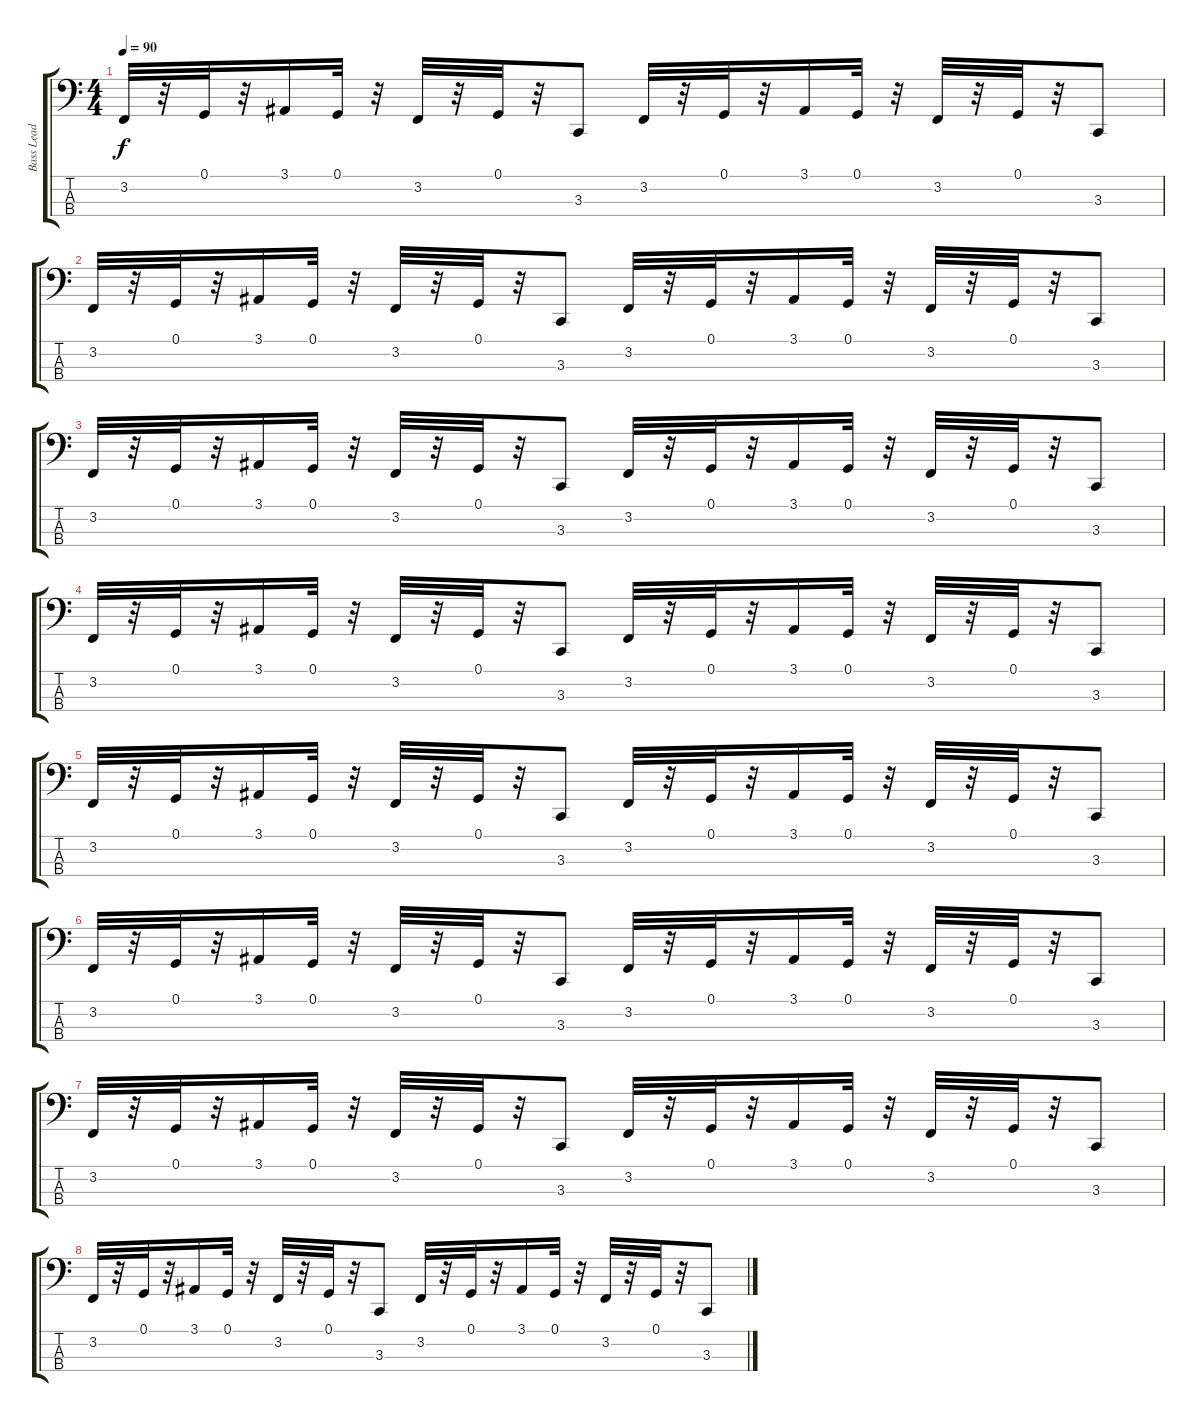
\track ("Bass Lead" "Bass Lead") {instrument lead8bassandlead}
\staff {score tabs}
\tuning (G2 D2 A1 E1) {hide}
\ts (4 4)
\tempo 90
\clef f4
\ks c
3.2.32{dy f volume 6} r.32 0.1.32{volume 6} r.32 3.1.16 0.1.32{volume 6} r.32 3.2.32{volume 6} r.32 0.1.32 r.32 3.3.8{volume 6} 3.2.32{volume 6} r.32 0.1.32{volume 6} r.32 3.1.16 0.1.32{volume 6} r.32 3.2.32{volume 7} r.32 0.1.32 r.32 3.3.8{volume 7} |
3.2.32{volume 7} r.32 0.1.32{volume 7} r.32 3.1.16 0.1.32{volume 7} r.32 3.2.32{volume 7} r.32 0.1.32 r.32 3.3.8{volume 7} 3.2.32{volume 8} r.32 0.1.32{volume 8} r.32 3.1.16{volume 8} 0.1.32 r.32 3.2.32{volume 8} r.32 0.1.32 r.32 3.3.8{volume 8} |
3.2.32{volume 8} r.32 0.1.32{volume 8} r.32 3.1.16{volume 8} 0.1.32 r.32 3.2.32{volume 8} r.32 0.1.32 r.32 3.3.8{volume 9} 3.2.32{volume 9} r.32 0.1.32{volume 9} r.32 3.1.16{volume 9} 0.1.32 r.32 3.2.32{volume 9} r.32 0.1.32{volume 9} r.32 3.3.8 |
3.2.32{volume 9} r.32 0.1.32{volume 10} r.32 3.1.16{volume 10} 0.1.32 r.32 3.2.32{volume 10} r.32 0.1.32{volume 10} r.32 3.3.8 3.2.32{volume 10} r.32 0.1.32 r.32 3.1.16{volume 10} 0.1.32 r.32 3.2.32{volume 10} r.32 0.1.32{volume 10} r.32 3.3.8 |
3.2.32{volume 11} r.32 0.1.32 r.32 3.1.16{volume 11} 0.1.32 r.32 3.2.32{volume 11} r.32 0.1.32{volume 11} r.32 3.3.8 3.2.32{volume 11} r.32 0.1.32{volume 12} r.32 3.1.16 0.1.32 r.32 3.2.32 r.32 0.1.32 r.32 3.3.8 |
3.2.32 r.32 0.1.32 r.32 3.1.16 0.1.32 r.32 3.2.32 r.32 0.1.32 r.32 3.3.8 3.2.32 r.32 0.1.32 r.32 3.1.16 0.1.32 r.32 3.2.32 r.32 0.1.32 r.32 3.3.8 |
3.2.32 r.32 0.1.32 r.32 3.1.16 0.1.32 r.32 3.2.32 r.32 0.1.32 r.32 3.3.8 3.2.32 r.32 0.1.32 r.32 3.1.16 0.1.32 r.32 3.2.32 r.32 0.1.32 r.32 3.3.8 |
3.2.32 r.32 0.1.32 r.32 3.1.16 0.1.32 r.32 3.2.32 r.32 0.1.32 r.32 3.3.8 3.2.32 r.32 0.1.32 r.32 3.1.16 0.1.32 r.32 3.2.32 r.32 0.1.32 r.32 3.3.8
